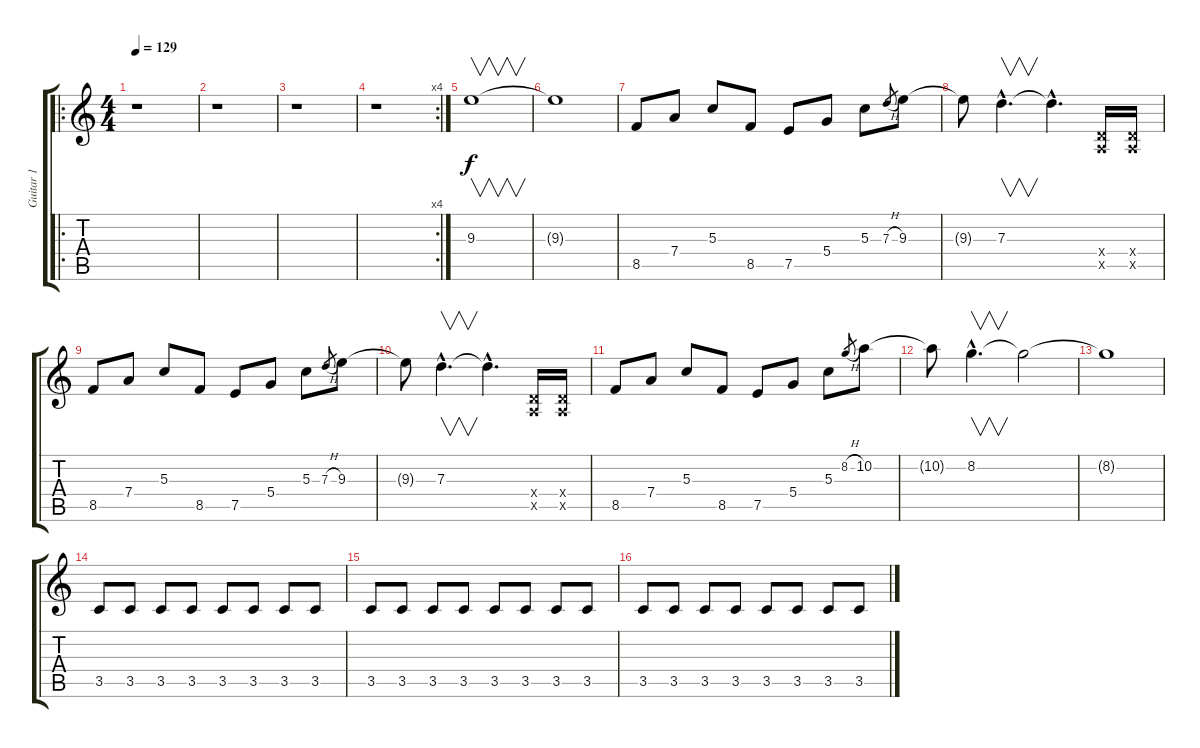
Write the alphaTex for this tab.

\track ("Guitar 1" "Guitar 1") {instrument distortionguitar}
\staff {score tabs}
\tuning (E4 B3 G3 D3 A2 E2) {hide}
\ro
\ts (4 4)
\tempo 129
\clef g2
\ks c
r.1{dy f} |
r.1 |
r.1 |
\rc 4
r.1 |
9.3.1{v} |
9.3{t}.1 |
8.5.8 7.4.8 5.3.8 8.5.8 7.5.8 5.4.8 5.3.8 7.3{h}.8{gr} 9.3.8 |
9.3{t}.8 7.3{hac}.4{v d} 7.3{hac t}.4{d} (0.4{x} 0.5{x}).16 (0.4{x} 0.5{x}).16 |
8.5.8 7.4.8 5.3.8 8.5.8 7.5.8 5.4.8 5.3.8 7.3{h}.8{gr} 9.3.8 |
9.3{t}.8 7.3{hac}.4{v d} 7.3{hac t}.4{d} (0.4{x} 0.5{x}).16 (0.4{x} 0.5{x}).16 |
8.5.8 7.4.8 5.3.8 8.5.8 7.5.8 5.4.8 5.3.8 8.2{h}.8{gr} 10.2.8 |
10.2{t}.8 8.2{hac}.4{v d} 8.2{t}.2 |
8.2{t}.1{volume 0} |
3.5.8{volume 13} 3.5.8 3.5.8 3.5.8 3.5.8 3.5.8 3.5.8 3.5.8 |
3.5.8 3.5.8 3.5.8 3.5.8 3.5.8 3.5.8 3.5.8 3.5.8 |
3.5.8 3.5.8 3.5.8 3.5.8 3.5.8 3.5.8 3.5.8 3.5.8
